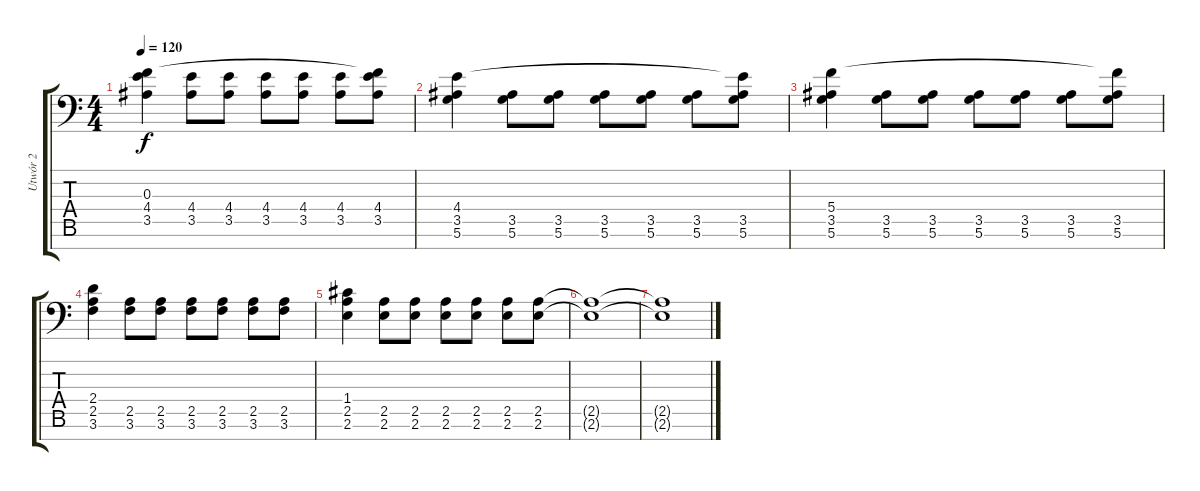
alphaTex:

\track ("Utwór 2" "Utwór 2") {instrument distortionguitar}
\staff {score tabs}
\tuning (D4 A3 F3 C3 G2 D2 A1) {hide}
\ts (4 4)
\tempo 120
\clef f4
\ks c
(0.3 4.4 3.5).4{dy f} (4.4 3.5).8 (4.4 3.5).8 (4.4 3.5).8 (4.4 3.5).8 (4.4 3.5).8 (0.3{t} 4.4 3.5).8 |
(4.4 3.5 5.6).4 (3.5 5.6).8 (3.5 5.6).8 (3.5 5.6).8 (3.5 5.6).8 (3.5 5.6).8 (4.4{t} 3.5 5.6).8 |
(5.4 3.5 5.6).4 (3.5 5.6).8 (3.5 5.6).8 (3.5 5.6).8 (3.5 5.6).8 (3.5 5.6).8 (5.4{t} 3.5 5.6).8 |
(2.4 2.5 3.6).4 (2.5 3.6).8 (2.5 3.6).8 (2.5 3.6).8 (2.5 3.6).8 (2.5 3.6).8 (2.5 3.6).8 |
(1.4 2.5 2.6).4 (2.5 2.6).8 (2.5 2.6).8 (2.5 2.6).8 (2.5 2.6).8 (2.5 2.6).8 (2.5 2.6).8 |
(2.5{t} 2.6{t}).1 |
(2.5{t} 2.6{t}).1
